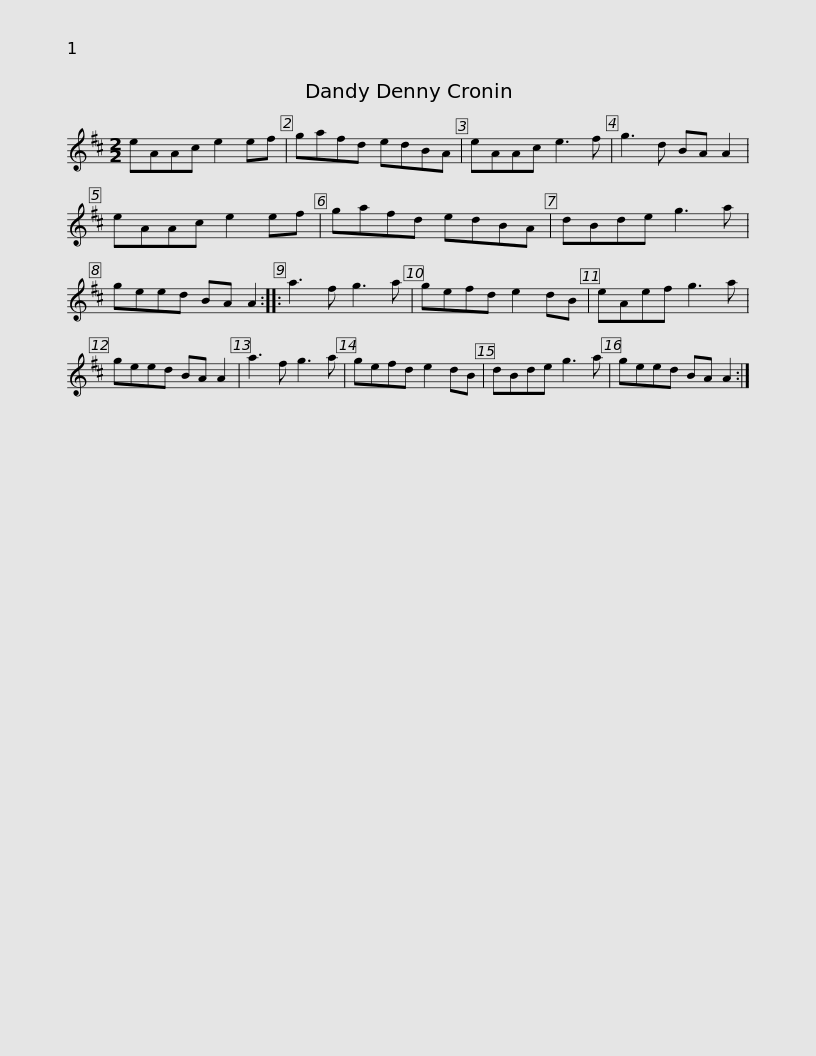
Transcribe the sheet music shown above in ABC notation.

X:1
L:1/8
M:2/2
I:linebreak $
K:D
V:1 treble
V:1
 eAAc e2 ef | gafd edBA | eAAc e3 f | g3 d BA A2 | eAAc e2 ef | %5
 gafd edBA |$ dBde g3 a | geed BA A2 :: a3 f g3 a | gefd e2 dB | %10
 eAef g3 a | geed BA A2 |$ a3 f g3 a | gefd e2 dB | dBde g3 a | %15
 geed BA A2 :| %16
